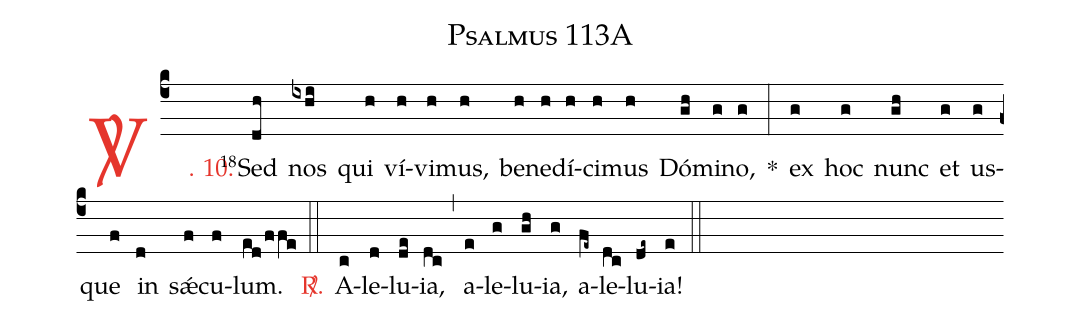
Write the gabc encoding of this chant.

name: Psalmus 113A;
%%
(c4)

<c><sp>V/</sp>. 10.</c>() <v>\VSup{18}</v>Sed(dh) nos(ixhi) qui(h) ví(h)vi(h)mus,(h) be(h)ne(h)dí(h)ci(h)mus(h) Dó(gh)mi(g)no,(g) *(:) ex(g) hoc(g) nunc(gh) et(g) us(g)que(f) in(d) sǽ(f)cu(f)lum.(ed/ffe)

(::)

<nlba><c><sp>R/</sp>.</c>() A</nlba>(c)le(d)lu(de)ia,(dc) (,) a(e)le(g)lu(gh)ia,(g) a(fe~)le(dc)lu(de~)ia!(e)

(::)
